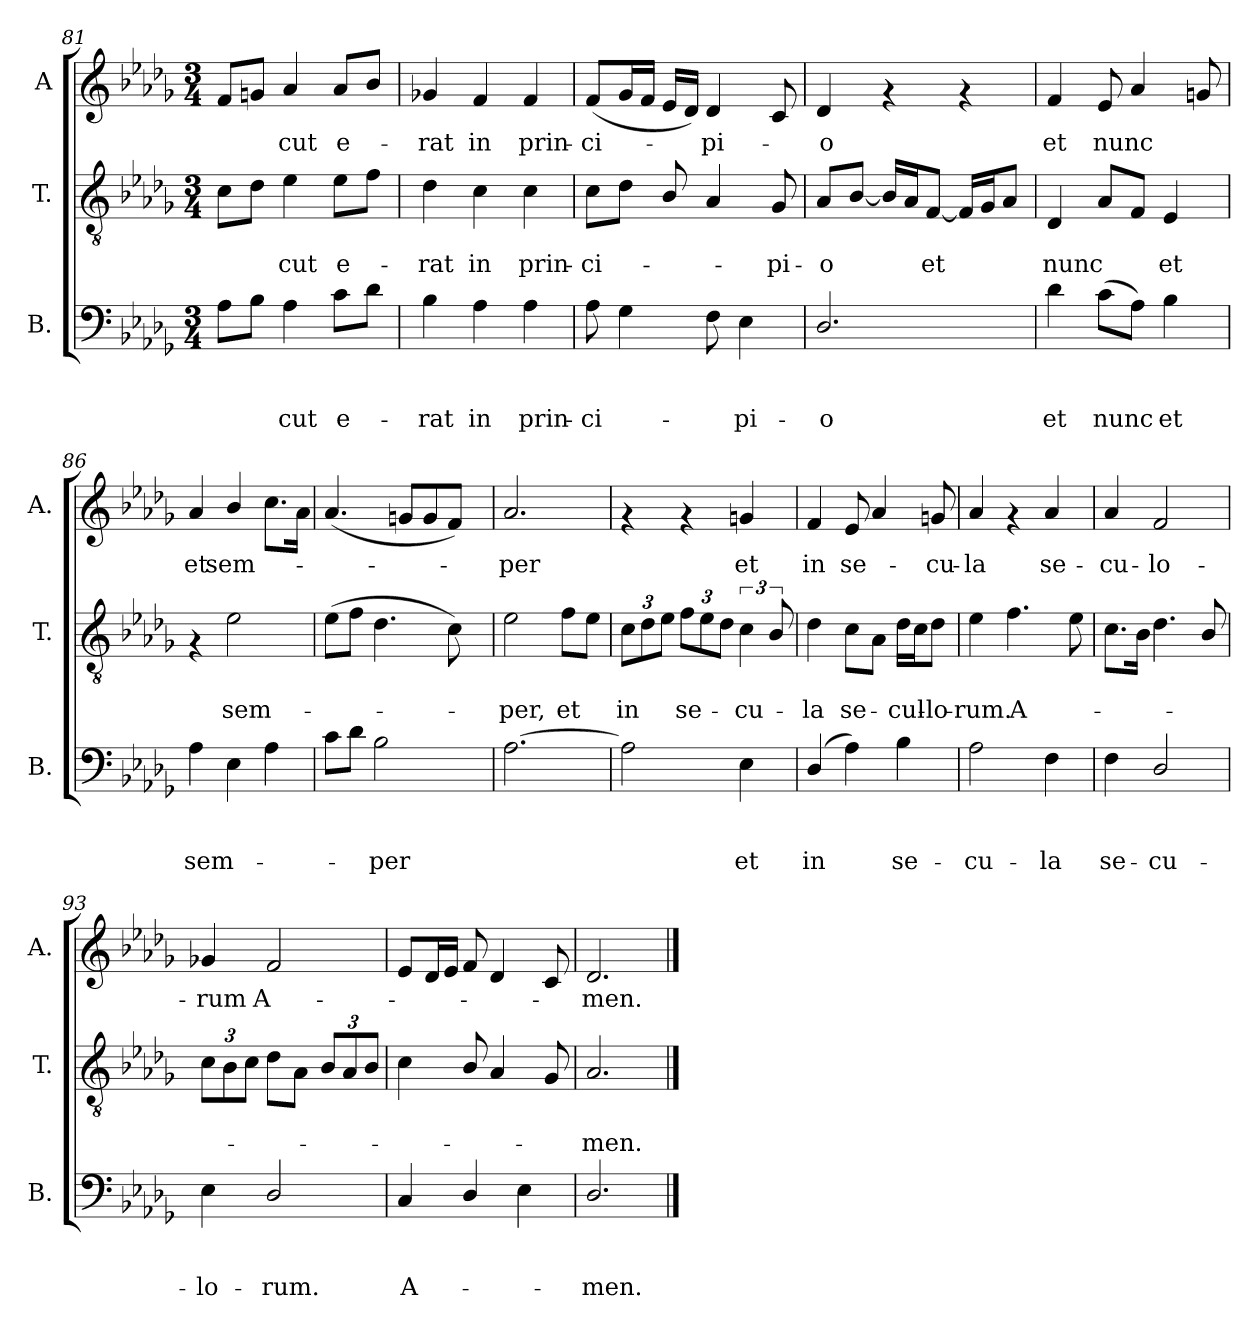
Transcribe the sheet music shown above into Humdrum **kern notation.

**kern	**text	**text	**text	**kern	**text	**text	**kern	**text
*part3	*part3	*part3	*part3	*part2	*part2	*part2	*part1	*part1
*staff3	*staff3	*staff3	*staff3	*staff2	*staff2	*staff2	*staff1	*staff1
*I"B.	*	*	*	*I"T.	*	*	*I"A	*
*I'B.	*	*	*	*I'T.	*	*	*I'A.	*
*clefF4	*	*	*	*clefGv2	*	*	*clefG2	*
*k[b-e-a-d-g-]	*	*	*	*k[b-e-a-d-g-]	*	*	*k[b-e-a-d-g-]	*
*D-:	*	*	*	*D-:	*	*	*D-:	*
*M3/4	*	*	*	*M3/4	*	*	*M3/4	*
=81	=81	=81	=81	=81	=81	=81	=81	=81
8A-\L	.	.	.	8c\L	.	.	8f/L	.
8B-\J	.	.	.	8d-\J	.	.	8gn/J	.
!	!	!	!LO:LY:b	!	!	!LO:LY:b	!	!LO:LY:b:rj
4A-\	.	.	-cut	4e-\	.	-cut	4a-/	-cut
!	!	!	!LO:LY:b	!	!	!LO:LY:b	!	!LO:LY:b:rj
8c\L	.	.	e-	8e-\L	.	e-	8a-/L	e-
8d-\J	.	.	.	8f\J	.	.	8b-/J	.
=82	=82	=82	=82	=82	=82	=82	=82	=82
!	!	!	!LO:LY:b	!	!	!LO:LY:b	!	!LO:LY:b:rj
4B-\	.	.	-rat	4d-\	.	-rat	4g-X/	-rat
!	!	!	!LO:LY:b	!	!	!LO:LY:b	!	!LO:LY:b:rj
4A-\	.	.	in	4c\	.	in	4f/	in
!	!	!	!LO:LY:b	!	!	!LO:LY:b	!	!LO:LY:b:rj
4A-\	.	.	prin-	4c\	.	prin-	4f/	prin-
=83	=83	=83	=83	=83	=83	=83	=83	=83
!	!	!	!LO:LY:b	!	!	!LO:LY:b	!	!LO:LY:b:rj
8A-\	.	.	-ci-	8c\L	.	-ci-	(<8f/L	-ci-
4G-\	.	.	.	8d-\J	.	.	16g-/L	.
.	.	.	.	.	.	.	16f/JJ	.
.	.	.	.	8B-/	.	.	16e-/LL	.
.	.	.	.	.	.	.	16d-/JJ)	.
!	!	!	!	!	!	!	!	!LO:LY:b:rj
8F\	.	.	.	4A-/	.	.	4d-/	-pi-
!	!	!	!LO:LY:b	!	!	!	!	!
4E-\	.	.	-pi-	.	.	.	.	.
!	!	!	!	!	!	!LO:LY:b	!	!
.	.	.	.	8G-/	.	-pi-	8c/	.
=84	=84	=84	=84	=84	=84	=84	=84	=84
!	!	!	!LO:LY:b	!	!	!LO:LY:b	!	!LO:LY:b:rj
2.D-/	.	.	-o	8A-/L	.	-o	4d-/	-o
.	.	.	.	[<8B-/J	.	.	.	.
.	.	.	.	16B-/LL]	.	.	4rf	.
.	.	.	.	16A-/J	.	.	.	.
!	!	!	!	!	!	!LO:LY:b	!	!
.	.	.	.	[<8F/J	.	et	.	.
.	.	.	.	16F/LL]	.	.	4rf	.
.	.	.	.	16G-/J	.	.	.	.
.	.	.	.	8A-/J	.	.	.	.
=85	=85	=85	=85	=85	=85	=85	=85	=85
!	!	!	!LO:LY:b	!	!	!LO:LY:b	!	!LO:LY:b:rj
4d-\	.	.	et	4D-/	.	nunc	4f/	et
!	!	!	!LO:LY:b	!	!	!	!	!LO:LY:b:rj
(>8c\L	.	.	nunc	8A-/L	.	.	8e-/	nunc
8A-\J)	.	.	.	8F/J	.	.	4a-/	.
!	!	!	!LO:LY:b	!	!	!LO:LY:b	!	!
4B-\	.	.	et	4E-/	.	et	.	.
.	.	.	.	.	.	.	8gn/	.
!!LO:LB:g=z
=86	=86	=86	=86	=86	=86	=86	=86	=86
!	!	!	!LO:LY:b	!	!	!	!	!LO:LY:b:rj
4A-\	.	.	sem-	4rF	.	.	4a-/	et
!	!	!	!	!	!	!LO:LY:b	!	!LO:LY:b:rj
4E-\	.	.	.	2e-\	.	sem-	4b-/	sem-
4A-\	.	.	.	.	.	.	8.cc\L	.
.	.	.	.	.	.	.	16a-\Jk	.
=87	=87	=87	=87	=87	=87	=87	=87	=87
8c\L	.	.	.	(>8e-\L	.	.	(<4.a-/	.
8d-\J	.	.	.	8f\J	.	.	.	.
!	!	!	!LO:LY:b	!	!	!	!	!
2B-\	.	.	-per	4.d-\	.	.	.	.
.	.	.	.	.	.	.	8gn/L	.
.	.	.	.	.	.	.	8g/	.
.	.	.	.	8c\)	.	.	8f/J)	.
=88	=88	=88	=88	=88	=88	=88	=88	=88
!	!	!	!	!	!	!LO:LY:b	!	!LO:LY:b:rj
[>2.A-\	.	.	.	2e-\	.	-per,	2.a-/	-per
!	!	!	!	!	!	!LO:LY:b	!	!
.	.	.	.	8f\L	.	et	.	.
.	.	.	.	8e-\J	.	.	.	.
=89	=89	=89	=89	=89	=89	=89	=89	=89
*	*	*	*	*Xbrackettup	*	*	*	*
!	!	!	!	!	!	!LO:LY:b	!	!
2A-\]	.	.	.	12c\L	.	in	4rf	.
.	.	.	.	12d-\	.	.	.	.
.	.	.	.	12e-\J	.	.	.	.
!	!	!	!	!	!	!LO:LY:b	!	!
.	.	.	.	12f\L	.	se-	4rf	.
.	.	.	.	12e-\	.	.	.	.
.	.	.	.	12d-\J	.	.	.	.
!	!	!	!LO:LY:b	!	!	!	!	!
*	*	*	*	*brackettup	*	*	*	*
!	!	!	!	!	!	!LO:LY:b	!	!LO:LY:b:rj
4E-\	.	.	et	6c\	.	-cu-	4gn/	et
.	.	.	.	12B-/	.	.	.	.
=90	=90	=90	=90	=90	=90	=90	=90	=90
!	!	!	!LO:LY:b	!	!	!LO:LY:b	!	!LO:LY:b:rj
(<4D-/	.	.	in	4d-\	.	-la	4f/	in
!	!	!	!	!	!	!LO:LY:b	!	!LO:LY:b:rj
4A-\)	.	.	.	8c\L	.	se-	8e-/	se-
.	.	.	.	8A-\J	.	.	4a-/	.
!	!	!	!LO:LY:b	!	!	!LO:LY:b	!	!
4B-\	.	.	se-	16d-\LL	.	-cul-	.	.
.	.	.	.	16c\J	.	.	.	.
!	!	!	!	!	!	!LO:LY:b	!	!LO:LY:b:rj
.	.	.	.	8d-\J	.	-lo-	8gn/	-cu-
!!LO:PB:g=z
=91	=91	=91	=91	=91	=91	=91	=91	=91
!	!	!	!LO:LY:b	!	!	!LO:LY:b	!	!LO:LY:b:rj
2A-\	.	.	-cu-	4e-\	.	-rum.	4a-/	-la
!	!	!	!	!	!	!LO:LY:b	!	!
.	.	.	.	4.f\	.	A-	4rf	.
!	!	!	!LO:LY:b	!	!	!	!	!LO:LY:b:rj
4F\	.	.	-la	.	.	.	4a-/	se-
.	.	.	.	8e-\	.	.	.	.
=92	=92	=92	=92	=92	=92	=92	=92	=92
!	!	!	!LO:LY:b	!	!	!	!	!LO:LY:b:rj
4F\	.	.	se-	8.c\L	.	.	4a-/	-cu-
.	.	.	.	16B-\Jk	.	.	.	.
!	!	!	!LO:LY:b	!	!	!	!	!LO:LY:b:rj
2D-/	.	.	-cu-	4.d-\	.	.	2f/	-lo-
.	.	.	.	8B-/	.	.	.	.
=93	=93	=93	=93	=93	=93	=93	=93	=93
!	!	!	!LO:LY:b	!	!	!	!	!
*	*	*	*	*Xbrackettup	*	*	*	*
!	!	!	!	!	!	!	!	!LO:LY:b:rj
4E-\	.	.	-lo-	12c\L	.	.	4g-X/	-rum
.	.	.	.	12B-\	.	.	.	.
.	.	.	.	12c\J	.	.	.	.
!	!	!	!LO:LY:b	!	!	!	!	!LO:LY:b:rj
2D-/	.	.	-rum.	8d-\L	.	.	2f/	A-
.	.	.	.	8A-\J	.	.	.	.
.	.	.	.	12B-/L	.	.	.	.
.	.	.	.	12A-/	.	.	.	.
.	.	.	.	12B-/J	.	.	.	.
=94	=94	=94	=94	=94	=94	=94	=94	=94
!	!	!	!LO:LY:b	!	!	!	!	!
4C/	.	.	A-	4c\	.	.	8e-/L	.
.	.	.	.	.	.	.	16d-/L	.
.	.	.	.	.	.	.	16e-/JJ	.
4D-/	.	.	.	8B-/	.	.	8f/	.
.	.	.	.	4A-/	.	.	4d-/	.
4E-\	.	.	.	.	.	.	.	.
.	.	.	.	8G-/	.	.	8c/	.
=95	=95	=95	=95	=95	=95	=95	=95	=95
!	!	!	!LO:LY:b	!	!	!LO:LY:b	!	!LO:LY:b:rj
2.D-/	.	.	-men.	2.A-/	.	-men.	2.d-/	-men.
==	==	==	==	==	==	==	==	==
*-	*-	*-	*-	*-	*-	*-	*-	*-
